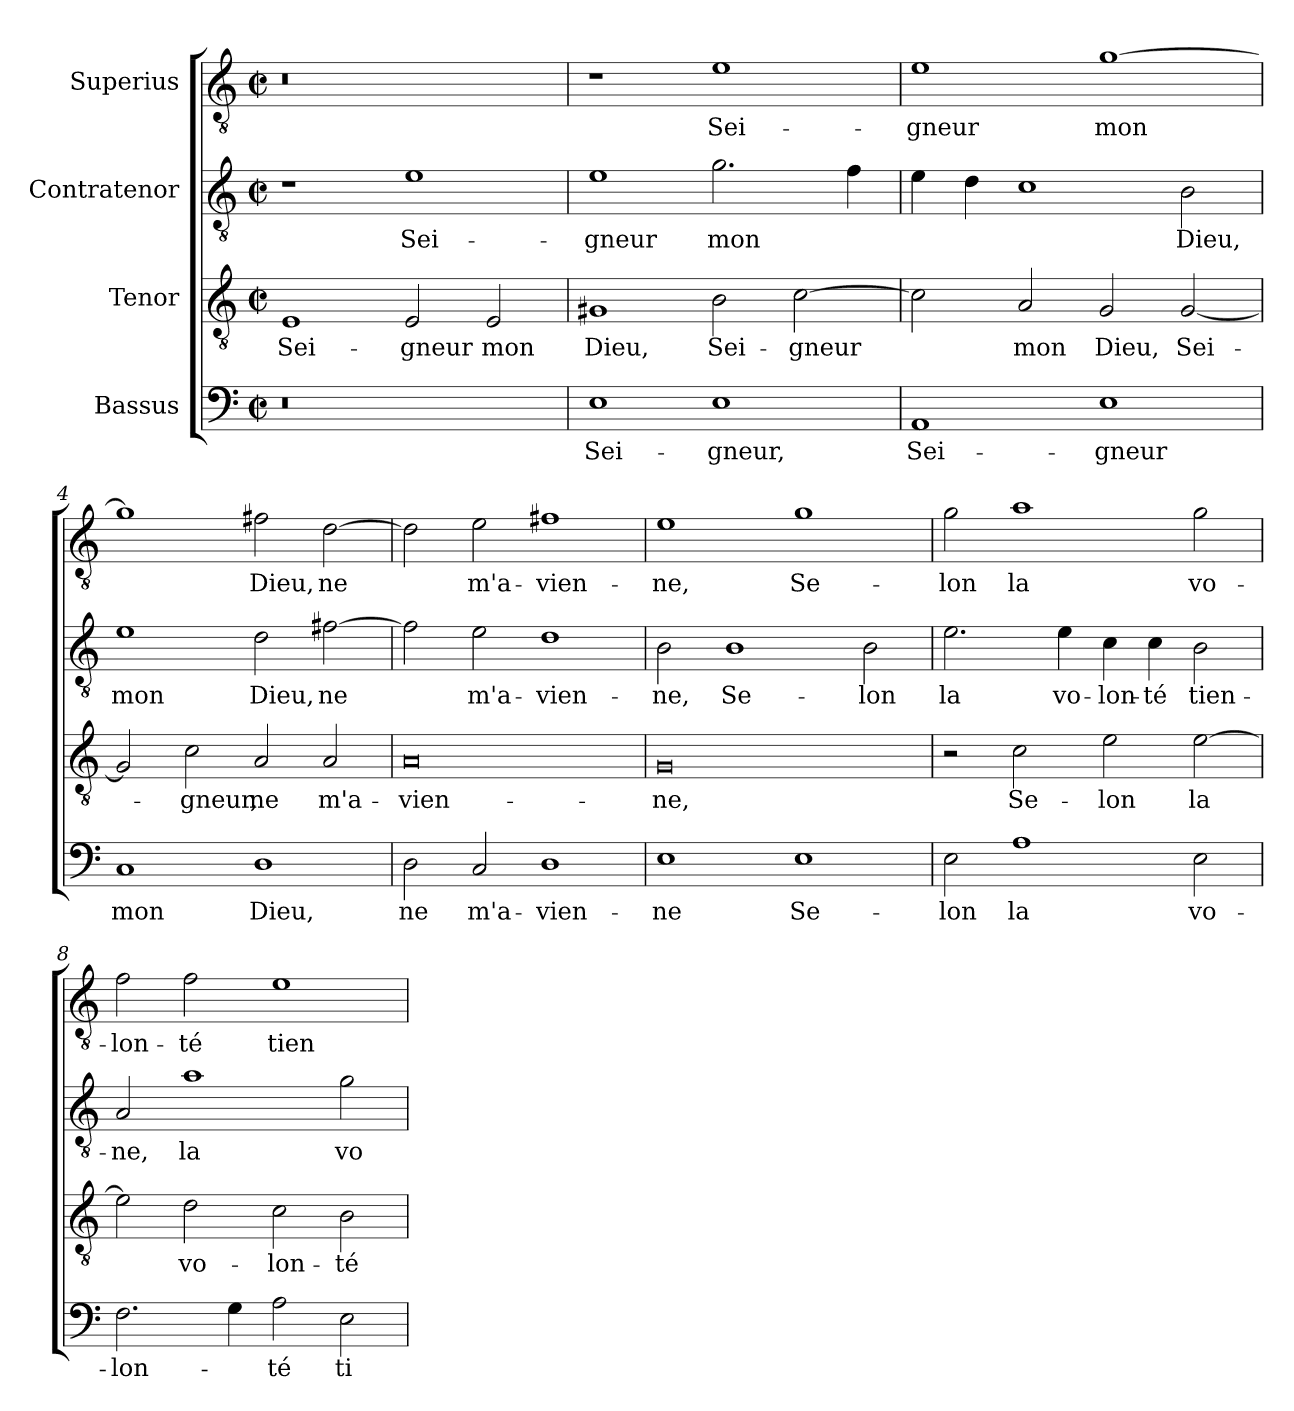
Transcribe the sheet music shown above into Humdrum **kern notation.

**kern	**text	**kern	**text	**kern	**text	**kern	**text
*part4	*part4	*part3	*part3	*part2	*part2	*part1	*part1
*staff4	*staff4	*staff3	*staff3	*staff2	*staff2	*staff1	*staff1
*I"Bassus	*	*I"Tenor	*	*I"Contratenor	*	*I"Superius	*
*clefF4	*	*clefGv2	*	*clefGv2	*	*clefGv2	*
*k[]	*	*k[]	*	*k[]	*	*k[]	*
*C:	*	*C:	*	*C:	*	*C:	*
*M2/2	*	*M2/2	*	*M2/2	*	*M2/2	*
*met(c|)	*	*met(c|)	*	*met(c|)	*	*met(c|)	*
=1	=1	=1	=1	=1	=1	=1	=1
!LO:N:vis=0	!	!	!	!	!	!LO:N:vis=0	!
1r	.	1E/	Sei-	1r	.	1r	.
1ryy	.	2E/	-gneur	1e\	Sei-	1ryy	.
.	.	2E/	mon	.	.	.	.
=2	=2	=2	=2	=2	=2	=2	=2
1E\	Sei-	1G#X/	Dieu,	1e\	-gneur	1r	.
1E\	-gneur,	2B\	Sei-	2.g\	mon	1e\	Sei-
.	.	[2c\	-gneur	.	.	.	.
.	.	.	.	4f\	.	.	.
=3	=3	=3	=3	=3	=3	=3	=3
1AA/	Sei-	2c\]	.	4e\	.	1e\	-gneur
.	.	.	.	4d\	.	.	.
.	.	2A/	mon	1c\	.	.	.
1E\	-gneur	2G/	Dieu,	.	.	[1g\	mon
.	.	[2G/	Sei-	2B\	Dieu,	.	.
=4	=4	=4	=4	=4	=4	=4	=4
1C/	mon	2G/]	.	1e\	mon	1g\]	.
.	.	2c\	-gneur,	.	.	.	.
1D\	Dieu,	2A/	ne	2d\	Dieu,	2f#X\	Dieu,
.	.	2A/	m'a-	[2f#X\	ne	[2d\	ne
!!LO:LB:g=z
=5	=5	=5	=5	=5	=5	=5	=5
2D\	ne	0A/	-vien-	2f#\]	.	2d\]	.
2C/	m'a-	.	.	2e\	m'a-	2e\	m'a-
1D\	-vien-	.	.	1d\	-vien-	1f#X\	-vien-
=6	=6	=6	=6	=6	=6	=6	=6
1E\	-ne	0G/	-ne,	2B\	-ne,	1e\	-ne,
.	.	.	.	1B\	Se-	.	.
1E\	Se-	.	.	.	.	1g\	Se-
.	.	.	.	2B\	-lon	.	.
=7	=7	=7	=7	=7	=7	=7	=7
2E\	-lon	2r	.	2.e\	la	2g\	-lon
1A\	la	2c\	Se-	.	.	1a\	la
.	.	.	.	4e\	vo-	.	.
.	.	2e\	-lon	4c\	-lon-	.	.
.	.	.	.	4c\	-té	.	.
2E\	vo-	[2e\	la	2B\	tien-	2g\	vo-
=8	=8	=8	=8	=8	=8	=8	=8
2.F\	-lon-	2e\]	.	2A/	-ne,	2f\	-lon-
.	.	2d\	vo-	1a\	la	2f\	-té
4G\	.	.	.	.	.	.	.
2A\	-té	2c\	-lon-	.	.	1e\	tien-
2E\	ti-	2B\	-té	2g\	vo-	.	.
=	=	=	=	=	=	=	=
*-	*-	*-	*-	*-	*-	*-	*-
